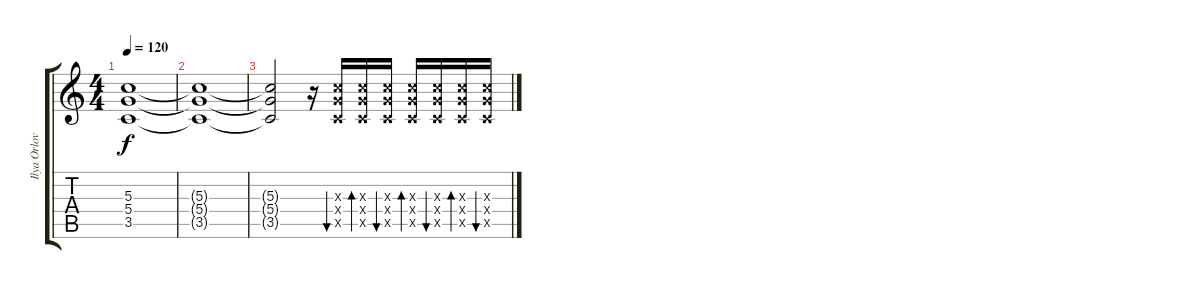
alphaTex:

\track ("Ilya Orlov" "Ilya Orlov") {instrument distortionguitar}
\staff {score tabs}
\tuning (E4 B3 G3 D3 A2 E2) {hide}
\ts (4 4)
\tempo 120
\clef g2
\ks c
(5.3{t} 5.4{t} 3.5{t}).1{dy f} |
(5.3{t} 5.4{t} 3.5{t}).1 |
(5.3{t} 5.4{t} 3.5{t}).2 r.16 (5.3{x} 5.4{x} 3.5{x}).16{bu 60} (5.3{x} 5.4{x} 3.5{x}).16{bd 60} (5.3{x} 5.4{x} 3.5{x}).16{bu 60} (5.3{x} 5.4{x} 3.5{x}).16{bd 60} (5.3{x} 5.4{x} 3.5{x}).16{bu 60} (5.3{x} 5.4{x} 3.5{x}).16{bd 60} (5.3{x} 5.4{x} 3.5{x}).16{bu 60}
